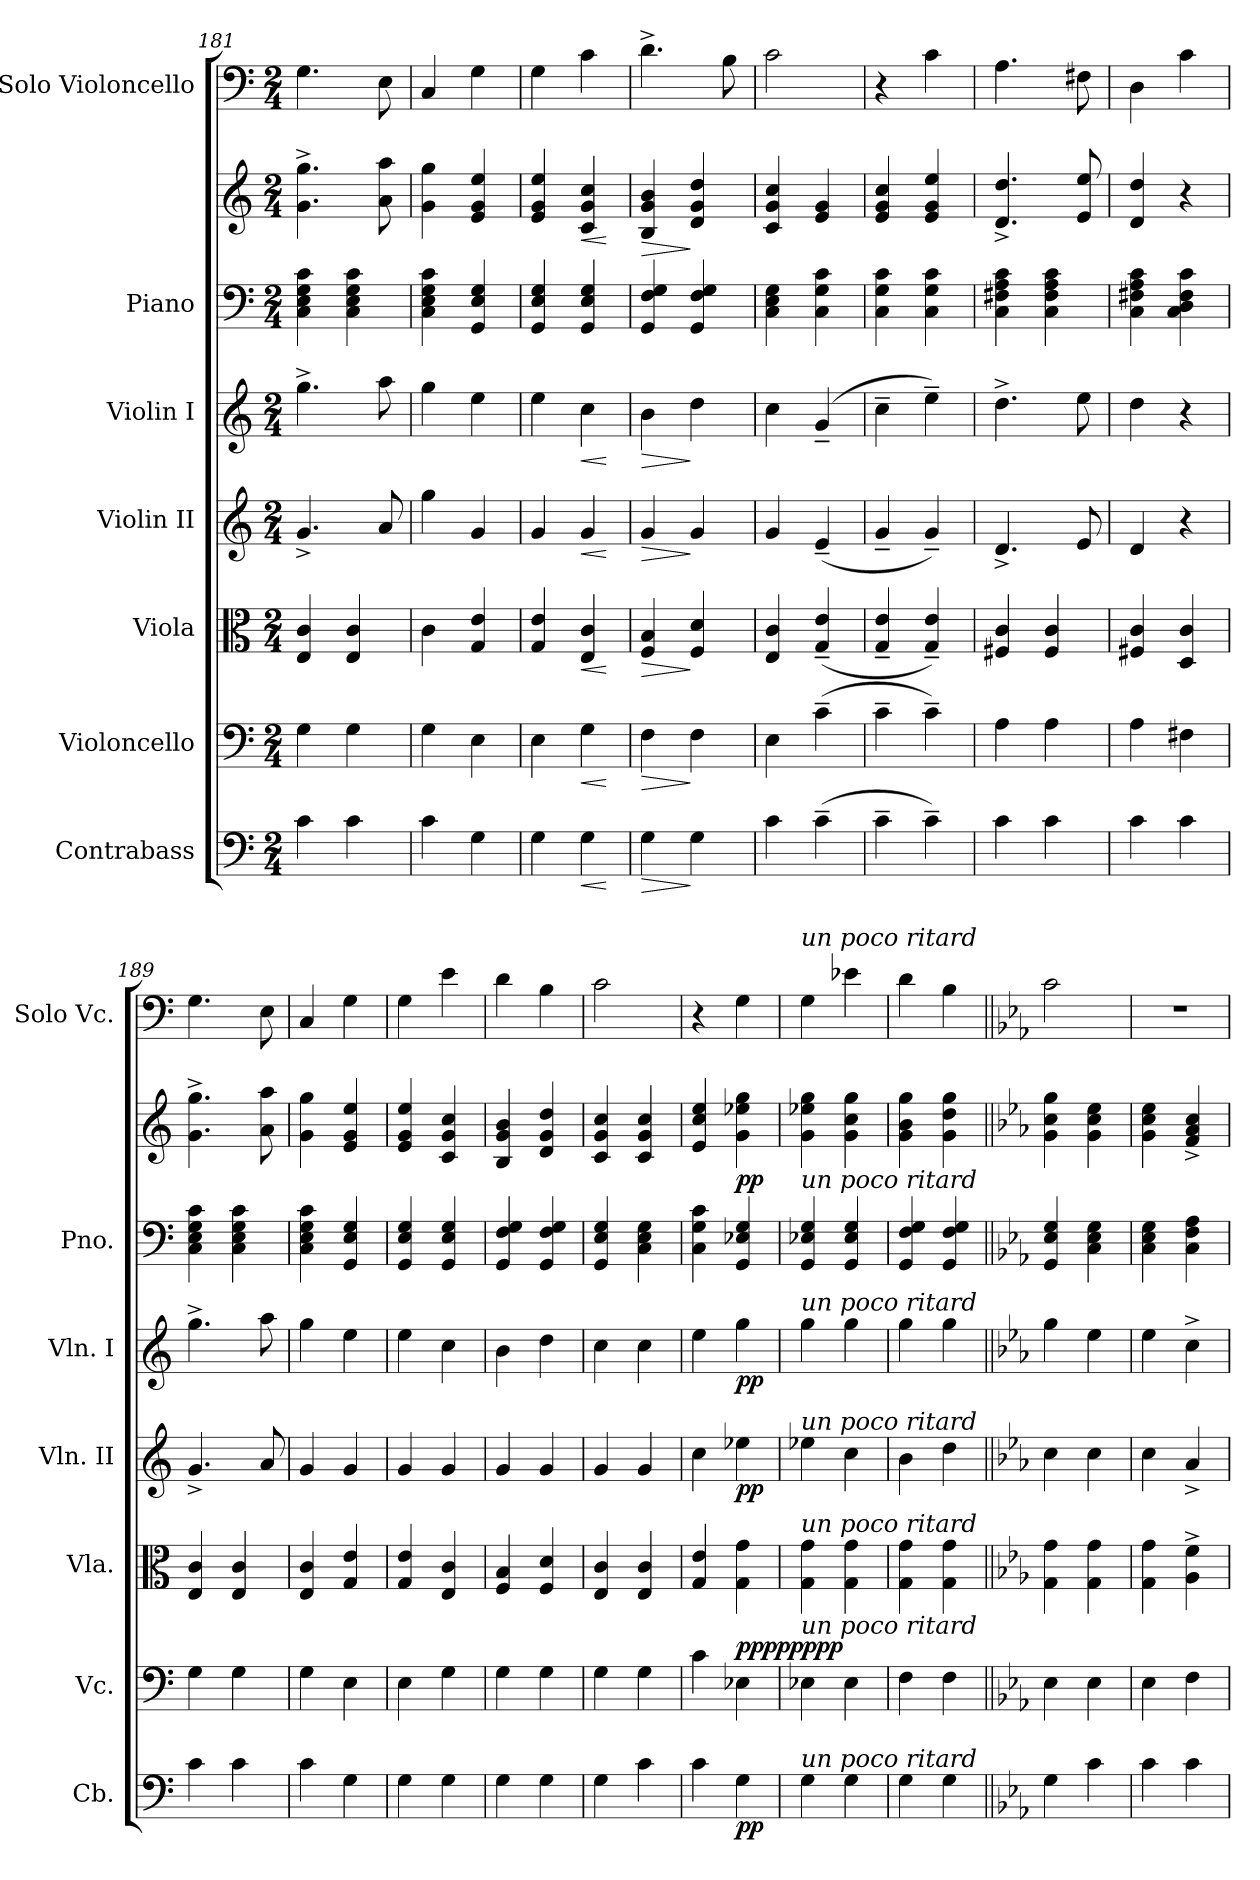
**kern	**dynam	**kern	**dynam	**kern	**dynam	**kern	**dynam	**kern	**dynam	**kern	**kern	**dynam	**kern
*part7	*part7	*part6	*part6	*part5	*part5	*part4	*part4	*part3	*part3	*part2	*part2	*part2	*part1
*staff8	*staff8	*staff7	*staff7	*staff6	*staff6	*staff5	*staff5	*staff4	*staff4	*staff3	*staff2	*staff2/3	*staff1
*I"Contrabass	*	*I"Violoncello	*	*I"Viola	*	*I"Violin II	*	*I"Violin I	*	*I"Piano	*	*	*I"Solo Violoncello
*I'Cb.	*	*I'Vc.	*	*I'Vla.	*	*I'Vln. II	*	*I'Vln. I	*	*I'Pno.	*	*	*I'Solo Vc.
*clefF4	*	*clefF4	*	*clefC3	*	*clefG2	*	*clefG2	*	*clefF4	*clefG2	*	*clefF4
*ITrd7c12	*	*	*	*	*	*	*	*	*	*	*	*	*
*k[]	*	*k[]	*	*k[]	*	*k[]	*	*k[]	*	*k[]	*k[]	*	*k[]
*M2/4	*	*M2/4	*	*M2/4	*	*M2/4	*	*M2/4	*	*M2/4	*M2/4	*	*M2/4
=181	=181	=181	=181	=181	=181	=181	=181	=181	=181	=181	=181	=181	=181
4C\	.	4G\	.	4E/ 4c/	.	4.g^/	.	4.gg^\	.	4C\ 4E\ 4G\ 4c\	4.g\^ 4.gg\^	.	4.G\
4C\	.	4G\	.	4E/ 4c/	.	.	.	.	.	4C\ 4E\ 4G\ 4c\	.	.	.
.	.	.	.	.	.	8a/	.	8aa\	.	.	8a\ 8aa\	.	8E\
=182	=182	=182	=182	=182	=182	=182	=182	=182	=182	=182	=182	=182	=182
4C\	.	4G\	.	4c\	.	4gg\	.	4gg\	.	4C\ 4E\ 4G\ 4c\	4g\ 4gg\	.	4C/
4GG\	.	4E\	.	4G/ 4e/	.	4g/	.	4ee\	.	4GG/ 4E/ 4G/	4e/ 4g/ 4ee/	.	4G\
=183	=183	=183	=183	=183	=183	=183	=183	=183	=183	=183	=183	=183	=183
4GG\	.	4E\	.	4G/ 4e/	.	4g/	.	4ee\	.	4GG/ 4E/ 4G/	4e/ 4g/ 4ee/	.	4G\
!	!LO:HP:b	!	!LO:HP:b	!	!LO:HP:b	!	!LO:HP:b	!	!LO:HP:b	!	!	!LO:HP:b	!
4GG\	<	4G\	<	4E/ 4c/	<	4g/	<	4cc\	<	4GG/ 4E/ 4G/	4c/ 4g/ 4cc/	<	4c\
.	[	.	[	.	[	.	[	.	[	.	.	[	.
=184	=184	=184	=184	=184	=184	=184	=184	=184	=184	=184	=184	=184	=184
!	!LO:HP:b	!	!LO:HP:b	!	!LO:HP:b	!	!LO:HP:b	!	!LO:HP:b	!	!	!LO:HP:b	!
4GG\	>	4F\	>	4F/ 4B/	>	4g/	>	4b\	>	4GG/ 4F/ 4G/	4B/ 4g/ 4b/	>	4.d^\
4GG\	]	4F\	]	4F/ 4d/	]	4g/	]	4dd\	]	4GG/ 4F/ 4G/	4d/ 4g/ 4dd/	]	.
.	.	.	.	.	.	.	.	.	.	.	.	.	8B\
=185	=185	=185	=185	=185	=185	=185	=185	=185	=185	=185	=185	=185	=185
4C\	.	4E\	.	4E/ 4c/	.	4g/	.	4cc\	.	4C\ 4E\ 4G\	4c/ 4g/ 4cc/	.	2c\
(>4C~\	.	(>4c~\	.	(<4G/~ 4e/~	.	(<4e~/	.	(<4g~/	.	4C\ 4G\ 4c\	4e/ 4g/	.	.
=186	=186	=186	=186	=186	=186	=186	=186	=186	=186	=186	=186	=186	=186
4C~\	.	4c~\	.	4G/~ 4e/~	.	4g~/	.	4cc~\	.	4C\ 4G\ 4c\	4e/ 4g/ 4cc/	.	4r
4C~\)	.	4c~\)	.	4G/~ 4e/~)	.	4g~/)	.	4ee~\)	.	4C\ 4G\ 4c\	4e/ 4g/ 4ee/	.	4c\
!!LO:PB:g=z
=187	=187	=187	=187	=187	=187	=187	=187	=187	=187	=187	=187	=187	=187
4C\	.	4A\	.	4F#X/ 4c/	.	4.d^/	.	4.dd^\	.	4C\ 4F#X\ 4A\ 4c\	4.d/^ 4.dd/^	.	4.A\
4C\	.	4A\	.	4F#/ 4c/	.	.	.	.	.	4C\ 4F#\ 4A\ 4c\	.	.	.
.	.	.	.	.	.	8e/	.	8ee\	.	.	8e/ 8ee/	.	8F#X\
=188	=188	=188	=188	=188	=188	=188	=188	=188	=188	=188	=188	=188	=188
4C\	.	4A\	.	4F#X/ 4c/	.	4d/	.	4dd\	.	4C\ 4F#X\ 4A\ 4c\	4d/ 4dd/	.	4D\
4C\	.	4F#X\	.	4D/ 4c/	.	4r	.	4r	.	4C\ 4D\ 4F#\ 4c\	4r	.	4c\
=189	=189	=189	=189	=189	=189	=189	=189	=189	=189	=189	=189	=189	=189
4C\	.	4G\	.	4E/ 4c/	.	4.g^/	.	4.gg^\	.	4C\ 4E\ 4G\ 4c\	4.g\^ 4.gg\^	.	4.G\
4C\	.	4G\	.	4E/ 4c/	.	.	.	.	.	4C\ 4E\ 4G\ 4c\	.	.	.
.	.	.	.	.	.	8a/	.	8aa\	.	.	8a\ 8aa\	.	8E\
=190	=190	=190	=190	=190	=190	=190	=190	=190	=190	=190	=190	=190	=190
4C\	.	4G\	.	4E/ 4c/	.	4g/	.	4gg\	.	4C\ 4E\ 4G\ 4c\	4g\ 4gg\	.	4C/
4GG\	.	4E\	.	4G/ 4e/	.	4g/	.	4ee\	.	4GG/ 4E/ 4G/	4e/ 4g/ 4ee/	.	4G\
=191	=191	=191	=191	=191	=191	=191	=191	=191	=191	=191	=191	=191	=191
4GG\	.	4E\	.	4G/ 4e/	.	4g/	.	4ee\	.	4GG/ 4E/ 4G/	4e/ 4g/ 4ee/	.	4G\
4GG\	.	4G\	.	4E/ 4c/	.	4g/	.	4cc\	.	4GG/ 4E/ 4G/	4c/ 4g/ 4cc/	.	4e\
=192	=192	=192	=192	=192	=192	=192	=192	=192	=192	=192	=192	=192	=192
4GG\	.	4G\	.	4F/ 4B/	.	4g/	.	4b\	.	4GG/ 4F/ 4G/	4B/ 4g/ 4b/	.	4d\
4GG\	.	4G\	.	4F/ 4d/	.	4g/	.	4dd\	.	4GG/ 4F/ 4G/	4d/ 4g/ 4dd/	.	4B\
=193	=193	=193	=193	=193	=193	=193	=193	=193	=193	=193	=193	=193	=193
4GG\	.	4G\	.	4E/ 4c/	.	4g/	.	4cc\	.	4GG/ 4E/ 4G/	4c/ 4g/ 4cc/	.	2c\
4C\	.	4G\	.	4E/ 4c/	.	4g/	.	4cc\	.	4C\ 4E\ 4G\	4c/ 4g/ 4cc/	.	.
=194	=194	=194	=194	=194	=194	=194	=194	=194	=194	=194	=194	=194	=194
4C\	.	4c\	.	4G/ 4e/	.	4cc\	.	4ee\	.	4C\ 4G\ 4c\	4e/ 4cc/ 4ee/	.	4r
!	!LO:DY:b	!	!LO:DY:a	!	!	!	!	!	!	!	!	!	!
!	!	!	!LO:DY:n=1:a	!	!	!	!	!	!	!	!	!	!
!	!	!	!LO:DY:n=2:a	!	!	!	!	!	!	!	!	!	!
!	!	!	!LO:DY:n=3:b	!	!	!	!LO:DY:b	!	!LO:DY:b	!	!	!LO:DY:a=2	!
4GG\	pp	4E-X\	pp pp pp pp	4G\ 4g\	.	4ee-X\	pp	4gg\	pp	4GG/ 4E-X/ 4G/	4g\ 4ee-X\ 4gg\	pp	4G\
=195	=195	=195	=195	=195	=195	=195	=195	=195	=195	=195	=195	=195	=195
!	!	!	!	!	!	!	!	!	!	!	!	!	!LO:TX:a:i:t=un poco ritard
!	!	!	!	!	!	!	!	!	!	!LO:TX:a:i:t=un poco ritard	!	!	!
!	!	!	!	!	!	!	!	!LO:TX:a:i:t=un poco ritard	!	!	!	!	!
!	!	!	!	!	!	!LO:TX:a:i:t=un poco ritard	!	!	!	!	!	!	!
!	!	!	!	!LO:TX:a:i:t=un poco ritard	!	!	!	!	!	!	!	!	!
!	!	!LO:TX:a:i:t=un poco ritard	!	!	!	!	!	!	!	!	!	!	!
!LO:TX:a:i:t=un poco ritard	!	!	!	!	!	!	!	!	!	!	!	!	!
4GG\	.	4E-X\	.	4G\ 4g\	.	4ee-X\	.	4gg\	.	4GG/ 4E-X/ 4G/	4g\ 4ee-X\ 4gg\	.	4G\
4GG\	.	4E-\	.	4G\ 4g\	.	4cc\	.	4gg\	.	4GG/ 4E-/ 4G/	4g\ 4cc\ 4gg\	.	4e-X\
=196	=196	=196	=196	=196	=196	=196	=196	=196	=196	=196	=196	=196	=196
4GG\	.	4F\	.	4G\ 4g\	.	4b\	.	4gg\	.	4GG/ 4F/ 4G/	4g\ 4b\ 4gg\	.	4d\
4GG\	.	4F\	.	4G\ 4g\	.	4dd\	.	4gg\	.	4GG/ 4F/ 4G/	4g\ 4dd\ 4gg\	.	4B\
=197||	=197||	=197||	=197||	=197||	=197||	=197||	=197||	=197||	=197||	=197||	=197||	=197||	=197||
*k[b-e-a-]	*	*k[b-e-a-]	*	*k[b-e-a-]	*	*k[b-e-a-]	*	*k[b-e-a-]	*	*k[b-e-a-]	*k[b-e-a-]	*	*k[b-e-a-]
4GG\	.	4E-\	.	4G\ 4g\	.	4cc\	.	4gg\	.	4GG/ 4E-/ 4G/	4g\ 4cc\ 4gg\	.	2c\
4C\	.	4E-\	.	4G\ 4g\	.	4cc\	.	4ee-\	.	4C\ 4E-\ 4G\	4g\ 4cc\ 4ee-\	.	.
=198	=198	=198	=198	=198	=198	=198	=198	=198	=198	=198	=198	=198	=198
4C\	.	4E-\	.	4G\ 4g\	.	4cc\	.	4ee-\	.	4C\ 4E-\ 4G\	4g\ 4cc\ 4ee-\	.	2r
4C\	.	4F\	.	4A-\^ 4f\^	.	4a-^/	.	4cc^\	.	4C\ 4F\ 4A-\	4f/^ 4a-/^ 4cc/^	.	.
=	=	=	=	=	=	=	=	=	=	=	=	=	=
*-	*-	*-	*-	*-	*-	*-	*-	*-	*-	*-	*-	*-	*-
